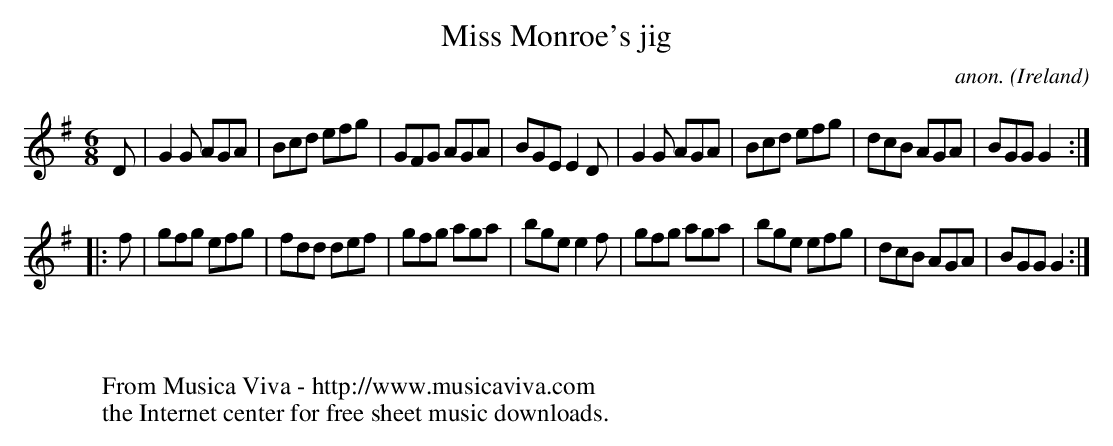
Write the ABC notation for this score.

X:1
T:Miss Monroe's jig
C:anon.
O:Ireland
M:6/8
L:1/8
K:G
D|G2G AGA|Bcd efg|GFG AGA|BGE E2D|G2G AGA|Bcd efg|dcB AGA|BGG G2:|
|:f|gfg efg|fdd def|gfg aga|bge e2f|gfg aga|bge efg|dcB AGA|BGG G2:|
W:
W:
W:  From Musica Viva - http://www.musicaviva.com
W:  the Internet center for free sheet music downloads.
